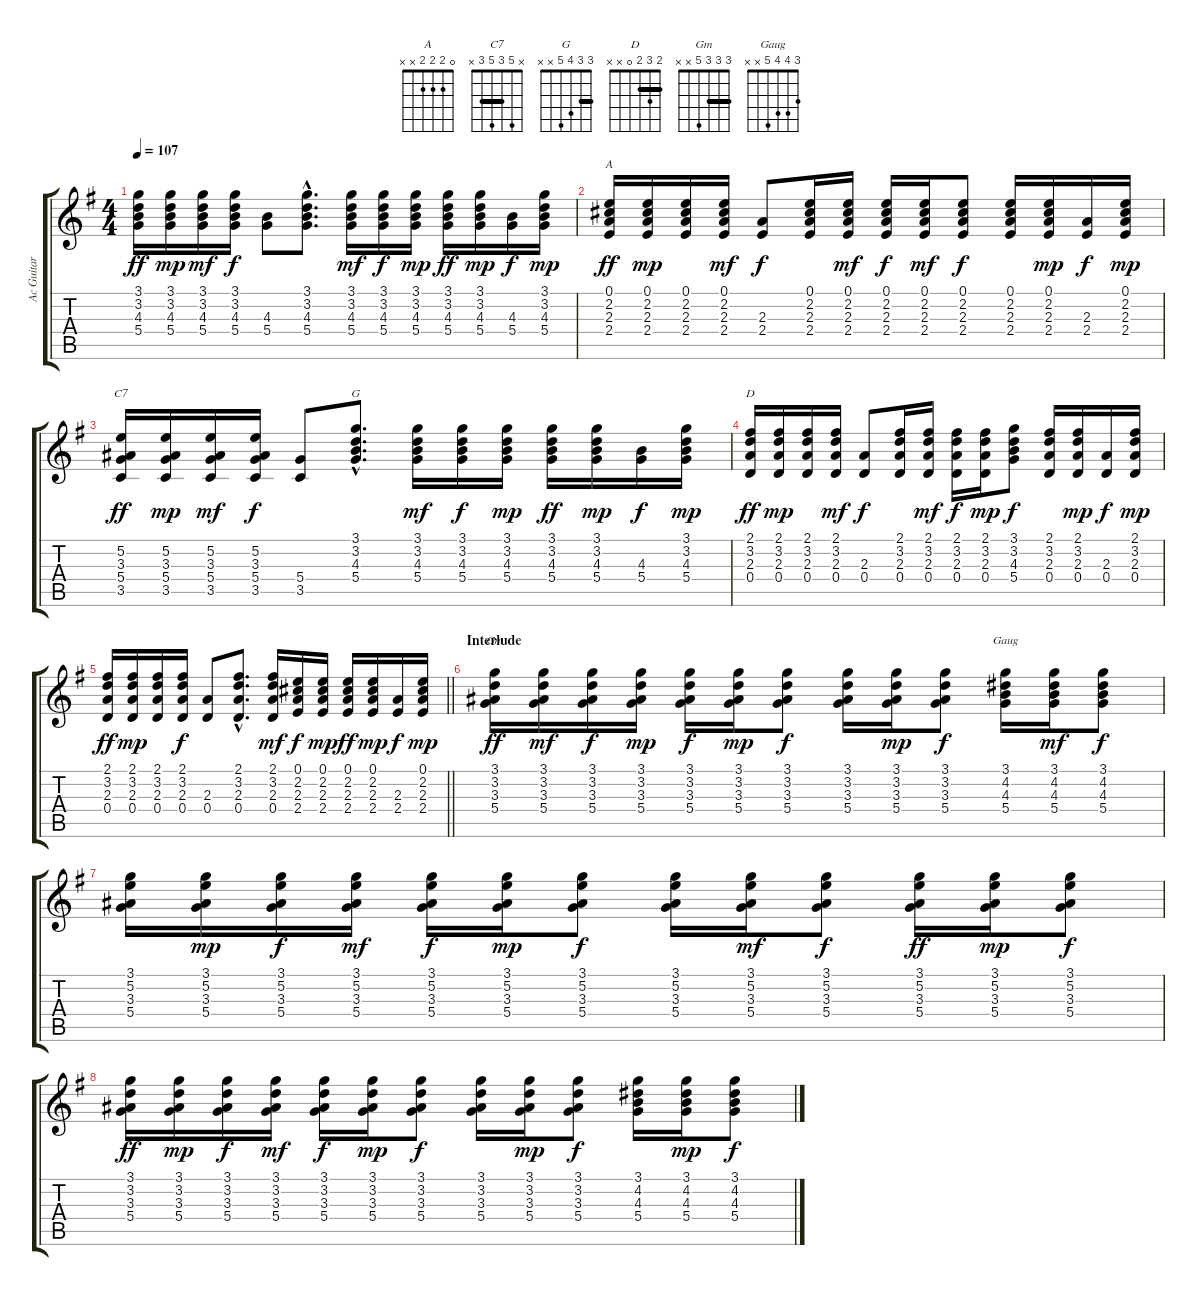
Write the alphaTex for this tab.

\track ("Ac Guitar" "Ac Guitar") {instrument acousticguitarsteel}
\staff {score tabs}
\tuning (E4 B3 G3 D3 A2 E2) {hide}
\chord ("A" 0 2 2 2 x x)
\chord ("C7" x 5 3 5 3 x) {barre 3}
\chord ("G" 3 3 4 5 x x) {barre 3}
\chord ("D" 2 3 2 0 x x) {barre 2}
\chord ("Gm" 3 3 3 5 x x) {barre 3}
\chord ("Gaug" 3 4 4 5 x x)
\ts (4 4)
\tempo 107
\clef g2
\ks g
(3.1 3.2 4.3 5.4).16{dy ff} (3.1 3.2 4.3 5.4).16{dy mp} (3.1 3.2 4.3 5.4).16{dy mf} (3.1 3.2 4.3 5.4).16{dy f} (4.3 5.4).8 (3.1{hac} 3.2{hac} 4.3{hac} 5.4{hac}).8{d} (3.1 3.2 4.3 5.4).16{dy mf} (3.1 3.2 4.3 5.4).16{dy f} (3.1 3.2 4.3 5.4).16{dy mp} (3.1 3.2 4.3 5.4).16{dy ff} (3.1 3.2 4.3 5.4).16{dy mp} (4.3 5.4).16{dy f} (3.1 3.2 4.3 5.4).16{dy mp} |
(0.1 2.2 2.3 2.4).16{ch "A" dy ff} (0.1 2.2 2.3 2.4).16{dy mp} (0.1 2.2 2.3 2.4).16 (0.1 2.2 2.3 2.4).16{dy mf} (2.3 2.4).8{dy f} (0.1 2.2 2.3 2.4).16 (0.1 2.2 2.3 2.4).16{dy mf} (0.1 2.2 2.3 2.4).16{dy f} (0.1 2.2 2.3 2.4).16{dy mf} (0.1 2.2 2.3 2.4).8{dy f} (0.1 2.2 2.3 2.4).16 (0.1 2.2 2.3 2.4).16{dy mp} (2.3 2.4).16{dy f} (0.1 2.2 2.3 2.4).16{dy mp} |
(5.2 3.3 5.4 3.5).16{ch "C7" dy ff} (5.2 3.3 5.4 3.5).16{dy mp} (5.2 3.3 5.4 3.5).16{dy mf} (5.2 3.3 5.4 3.5).16{dy f} (5.4 3.5).8 (3.1{hac} 3.2{hac} 4.3{hac} 5.4{hac}).8{d ch "G"} (3.1 3.2 4.3 5.4).16{dy mf} (3.1 3.2 4.3 5.4).16{dy f} (3.1 3.2 4.3 5.4).16{dy mp} (3.1 3.2 4.3 5.4).16{dy ff} (3.1 3.2 4.3 5.4).16{dy mp} (4.3 5.4).16{dy f} (3.1 3.2 4.3 5.4).16{dy mp} |
(2.1 3.2 2.3 0.4).16{ch "D" dy ff} (2.1 3.2 2.3 0.4).16{dy mp} (2.1 3.2 2.3 0.4).16 (2.1 3.2 2.3 0.4).16{dy mf} (2.3 0.4).8{dy f} (2.1 3.2 2.3 0.4).16 (2.1 3.2 2.3 0.4).16{dy mf} (2.1 3.2 2.3 0.4).16{dy f} (2.1 3.2 2.3 0.4).16{dy mp} (3.1 3.2 4.3 5.4).8{dy f} (2.1 3.2 2.3 0.4).16 (2.1 3.2 2.3 0.4).16{dy mp} (2.3 0.4).16{dy f} (2.1 3.2 2.3 0.4).16{dy mp} |
\barLineRight lightlight
(2.1 3.2 2.3 0.4).16{dy ff} (2.1 3.2 2.3 0.4).16{dy mp} (2.1 3.2 2.3 0.4).16 (2.1 3.2 2.3 0.4).16{dy f} (2.3 0.4).8 (2.1{hac} 3.2{hac} 2.3{hac} 0.4{hac}).8{d} (2.1 3.2 2.3 0.4).16{dy mf} (0.1 2.2 2.3 2.4).16{dy f} (0.1 2.2 2.3 2.4).16{dy mp} (0.1 2.2 2.3 2.4).16{dy ff} (0.1 2.2 2.3 2.4).16{dy mp} (2.3 2.4).16{dy f} (0.1 2.2 2.3 2.4).16{dy mp} |
\section ("" "Interlude")
(3.1 3.2 3.3 5.4).16{ch "Gm" dy ff} (3.1 3.2 3.3 5.4).16{dy mf} (3.1 3.2 3.3 5.4).16{dy f} (3.1 3.2 3.3 5.4).16{dy mp} (3.1 3.2 3.3 5.4).16{dy f} (3.1 3.2 3.3 5.4).16{dy mp} (3.1 3.2 3.3 5.4).8{dy f} (3.1 3.2 3.3 5.4).16 (3.1 3.2 3.3 5.4).16{dy mp} (3.1 3.2 3.3 5.4).8{dy f} (3.1 4.2 4.3 5.4).16{ch "Gaug"} (3.1 4.2 4.3 5.4).16{dy mf} (3.1 4.2 4.3 5.4).8{dy f} |
(3.1 5.2 3.3 5.4).16 (3.1 5.2 3.3 5.4).16{dy mp} (3.1 5.2 3.3 5.4).16{dy f} (3.1 5.2 3.3 5.4).16{dy mf} (3.1 5.2 3.3 5.4).16{dy f} (3.1 5.2 3.3 5.4).16{dy mp} (3.1 5.2 3.3 5.4).8{dy f} (3.1 5.2 3.3 5.4).16 (3.1 5.2 3.3 5.4).16{dy mf} (3.1 5.2 3.3 5.4).8{dy f} (3.1 5.2 3.3 5.4).16{dy ff} (3.1 5.2 3.3 5.4).16{dy mp} (3.1 5.2 3.3 5.4).8{dy f} |
(3.1 3.2 3.3 5.4).16{dy ff} (3.1 3.2 3.3 5.4).16{dy mp} (3.1 3.2 3.3 5.4).16{dy f} (3.1 3.2 3.3 5.4).16{dy mf} (3.1 3.2 3.3 5.4).16{dy f} (3.1 3.2 3.3 5.4).16{dy mp} (3.1 3.2 3.3 5.4).8{dy f} (3.1 3.2 3.3 5.4).16 (3.1 3.2 3.3 5.4).16{dy mp} (3.1 3.2 3.3 5.4).8{dy f} (3.1 4.2 4.3 5.4).16 (3.1 4.2 4.3 5.4).16{dy mp} (3.1 4.2 4.3 5.4).8{dy f}
